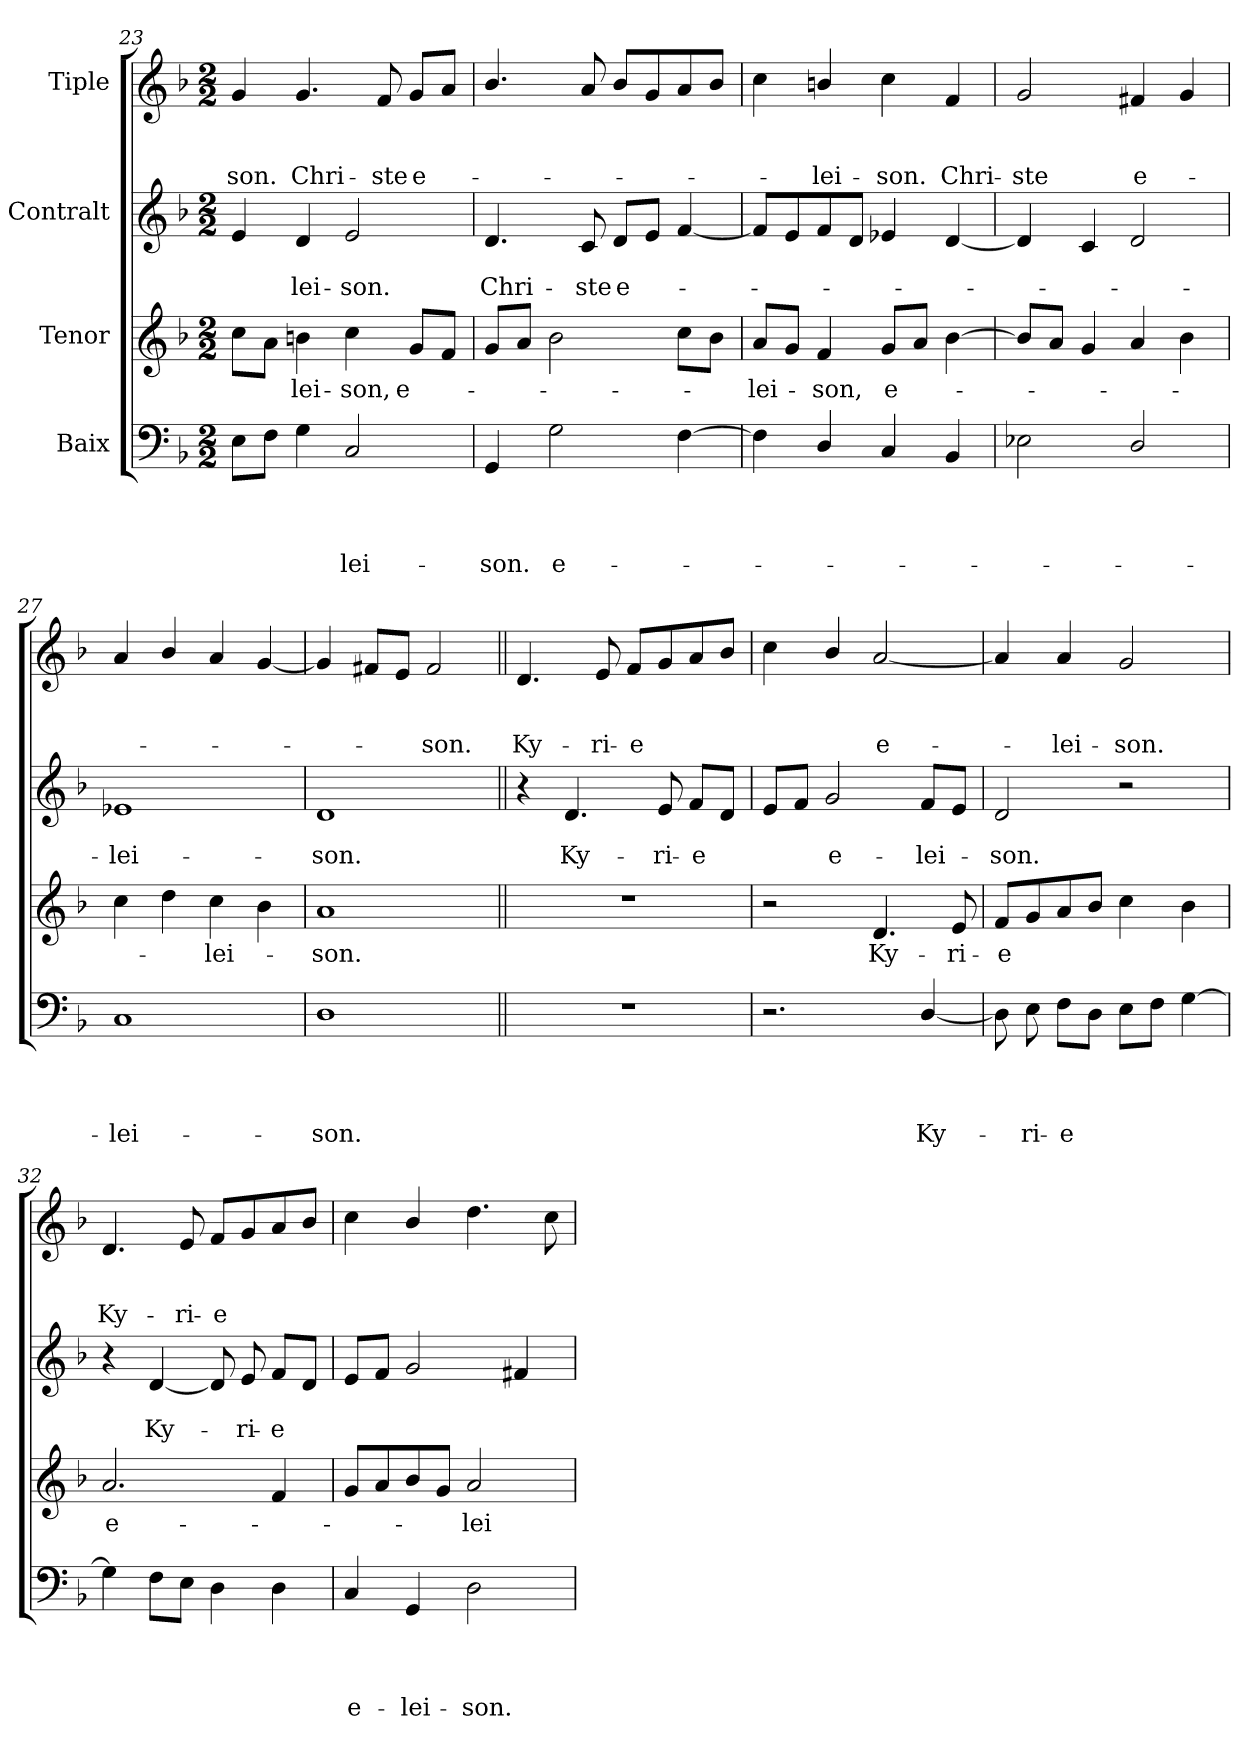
**kern	**text	**text	**text	**text	**kern	**text	**kern	**text	**text	**kern	**text	**text	**text
*part4	*part4	*part4	*part4	*part4	*part3	*part3	*part2	*part2	*part2	*part1	*part1	*part1	*part1
*staff4	*staff4	*staff4	*staff4	*staff4	*staff3	*staff3	*staff2	*staff2	*staff2	*staff1	*staff1	*staff1	*staff1
*I"Baix	*	*	*	*	*I"Tenor	*	*I"Contralt	*	*	*I"Tiple	*	*	*
*clefF4	*	*	*	*	*clefG2	*	*clefG2	*	*	*clefG2	*	*	*
*k[b-]	*	*	*	*	*k[b-]	*	*k[b-]	*	*	*k[b-]	*	*	*
*F:	*	*	*	*	*F:	*	*F:	*	*	*F:	*	*	*
*M2/2	*	*	*	*	*M2/2	*	*M2/2	*	*	*M2/2	*	*	*
=23	=23	=23	=23	=23	=23	=23	=23	=23	=23	=23	=23	=23	=23
!	!	!	!	!	!	!	!	!	!	!	!	!	!LO:LY:b
8E\L	.	.	.	.	8cc\L	.	4e/	.	.	4g/	.	.	-son.
8F\J	.	.	.	.	8a\J	.	.	.	.	.	.	.	.
!	!	!	!	!	!	!LO:LY:b	!	!	!LO:LY:b	!	!	!	!LO:LY:b
4G\	.	.	.	.	4bn\	-lei-	4d/	.	-lei-	4.g/	.	.	Chri-
!	!	!	!	!LO:LY:b	!	!LO:LY:b	!	!	!LO:LY:b	!	!	!	!
2C/	.	.	.	-lei-	4cc\	-son,	2e/	.	-son.	.	.	.	.
!	!	!	!	!	!	!	!	!	!	!	!	!	!LO:LY:b
.	.	.	.	.	.	.	.	.	.	8f/	.	.	-ste
!	!	!	!	!	!	!LO:LY:b	!	!	!	!	!	!	!LO:LY:b
.	.	.	.	.	8g/L	e-	.	.	.	8g/L	.	.	e-
.	.	.	.	.	8f/J	.	.	.	.	8a/J	.	.	.
!!LO:PB:g=z
=24	=24	=24	=24	=24	=24	=24	=24	=24	=24	=24	=24	=24	=24
!	!	!	!	!LO:LY:b	!	!	!	!	!LO:LY:b	!	!	!	!
4GG/	.	.	.	-son.	8g/L	.	4.d/	.	Chri-	4.b-/	.	.	.
.	.	.	.	.	8a/J	.	.	.	.	.	.	.	.
!	!	!	!	!LO:LY:b	!	!	!	!	!	!	!	!	!
2G\	.	.	.	e-	2b-\	.	.	.	.	.	.	.	.
!	!	!	!	!	!	!	!	!	!LO:LY:b	!	!	!	!
.	.	.	.	.	.	.	8c/	.	-ste	8a/	.	.	.
!	!	!	!	!	!	!	!	!	!LO:LY:b	!	!	!	!
.	.	.	.	.	.	.	8d/L	.	e-	8b-/L	.	.	.
.	.	.	.	.	.	.	8e/J	.	.	8g/	.	.	.
[>4F\	.	.	.	.	8cc\L	.	[<4f/	.	.	8a/	.	.	.
.	.	.	.	.	8b-\J	.	.	.	.	8b-/J	.	.	.
=25	=25	=25	=25	=25	=25	=25	=25	=25	=25	=25	=25	=25	=25
!	!	!	!	!	!	!LO:LY:b	!	!	!	!	!	!	!
4F\]	.	.	.	.	8a/L	-lei-	8f/L]	.	.	4cc\	.	.	.
.	.	.	.	.	8g/J	.	8e/	.	.	.	.	.	.
!	!	!	!	!	!	!LO:LY:b	!	!	!	!	!	!	!LO:LY:b
4D/	.	.	.	.	4f/	-son,	8f/	.	.	4bn/	.	.	-lei-
.	.	.	.	.	.	.	8d/J	.	.	.	.	.	.
!	!	!	!	!	!	!LO:LY:b	!	!	!	!	!	!	!LO:LY:b
4C/	.	.	.	.	8g/L	e-	4e-X/	.	.	4cc\	.	.	-son.
.	.	.	.	.	8a/J	.	.	.	.	.	.	.	.
!	!	!	!	!	!	!	!	!	!	!	!	!	!LO:LY:b
4BB-/	.	.	.	.	[>4b-\	.	[<4d/	.	.	4f/	.	.	Chri-
=26	=26	=26	=26	=26	=26	=26	=26	=26	=26	=26	=26	=26	=26
!	!	!	!	!	!	!	!	!	!	!	!	!	!LO:LY:b
2E-X\	.	.	.	.	8b-/L]	.	4d/]	.	.	2g/	.	.	-ste
.	.	.	.	.	8a/J	.	.	.	.	.	.	.	.
.	.	.	.	.	4g/	.	4c/	.	.	.	.	.	.
!	!	!	!	!	!	!	!	!	!	!	!	!	!LO:LY:b
2D/	.	.	.	.	4a/	.	2d/	.	.	4f#X/	.	.	e-
.	.	.	.	.	4b-\	.	.	.	.	4g/	.	.	.
=27	=27	=27	=27	=27	=27	=27	=27	=27	=27	=27	=27	=27	=27
!	!	!	!	!LO:LY:b	!	!	!	!	!LO:LY:b	!	!	!	!
1C	.	.	.	-lei-	4cc\	.	1e-X	.	-lei-	4a/	.	.	.
.	.	.	.	.	4dd\	.	.	.	.	4b-/	.	.	.
!	!	!	!	!	!	!LO:LY:b	!	!	!	!	!	!	!
.	.	.	.	.	4cc\	-lei-	.	.	.	4a/	.	.	.
.	.	.	.	.	4b-\	.	.	.	.	[<4g/	.	.	.
=28	=28	=28	=28	=28	=28	=28	=28	=28	=28	=28	=28	=28	=28
!	!	!	!	!LO:LY:b	!	!LO:LY:b	!	!	!LO:LY:b	!	!	!	!
1D	.	.	.	-son.	1a	-son.	1d	.	-son.	4g/]	.	.	.
.	.	.	.	.	.	.	.	.	.	8f#X/L	.	.	.
.	.	.	.	.	.	.	.	.	.	8e/J	.	.	.
!	!	!	!	!	!	!	!	!	!	!	!	!	!LO:LY:b
.	.	.	.	.	.	.	.	.	.	2f#/	.	.	-son.
!!LO:LB:g=z
=29||	=29||	=29||	=29||	=29||	=29||	=29||	=29||	=29||	=29||	=29||	=29||	=29||	=29||
!	!	!	!	!	!	!	!	!	!	!	!	!	!LO:LY:b
1r	.	.	.	.	1r	.	4r	.	.	4.d/	.	.	Ky-
!	!	!	!	!	!	!	!	!	!LO:LY:b	!	!	!	!
.	.	.	.	.	.	.	4.d/	.	Ky-	.	.	.	.
!	!	!	!	!	!	!	!	!	!	!	!	!	!LO:LY:b
.	.	.	.	.	.	.	.	.	.	8e/	.	.	-ri-
!	!	!	!	!	!	!	!	!	!	!	!	!	!LO:LY:b
.	.	.	.	.	.	.	.	.	.	8f/L	.	.	-e
!	!	!	!	!	!	!	!	!	!LO:LY:b	!	!	!	!
.	.	.	.	.	.	.	8e/	.	-ri-	8g/	.	.	.
!	!	!	!	!	!	!	!	!	!LO:LY:b	!	!	!	!
.	.	.	.	.	.	.	8f/L	.	-e	8a/	.	.	.
.	.	.	.	.	.	.	8d/J	.	.	8b-/J	.	.	.
=30	=30	=30	=30	=30	=30	=30	=30	=30	=30	=30	=30	=30	=30
2.r	.	.	.	.	2r	.	8e/L	.	.	4cc\	.	.	.
.	.	.	.	.	.	.	8f/J	.	.	.	.	.	.
!	!	!	!	!	!	!	!	!	!LO:LY:b	!	!	!	!
.	.	.	.	.	.	.	2g/	.	e-	4b-/	.	.	.
!	!	!	!	!	!	!LO:LY:b	!	!	!	!	!	!	!LO:LY:b
.	.	.	.	.	4.d/	Ky-	.	.	.	[<2a/	.	.	e-
!	!	!	!	!LO:LY:b	!	!	!	!	!LO:LY:b	!	!	!	!
[<4D/	.	.	.	Ky-	.	.	8f/L	.	-lei-	.	.	.	.
!	!	!	!	!	!	!LO:LY:b	!	!	!	!	!	!	!
.	.	.	.	.	8e/	-ri-	8e/J	.	.	.	.	.	.
=31	=31	=31	=31	=31	=31	=31	=31	=31	=31	=31	=31	=31	=31
!	!	!	!	!	!	!LO:LY:b	!	!	!LO:LY:b	!	!	!	!
8D\]	.	.	.	.	8f/L	-e	2d/	.	-son.	4a/]	.	.	.
!	!	!	!	!LO:LY:b	!	!	!	!	!	!	!	!	!
8E\	.	.	.	-ri-	8g/	.	.	.	.	.	.	.	.
!	!	!	!	!LO:LY:b	!	!	!	!	!	!	!	!	!LO:LY:b
8F\L	.	.	.	-e	8a/	.	.	.	.	4a/	.	.	-lei-
8D\J	.	.	.	.	8b-/J	.	.	.	.	.	.	.	.
!	!	!	!	!	!	!	!	!	!	!	!	!	!LO:LY:b
8E\L	.	.	.	.	4cc\	.	2r	.	.	2g/	.	.	-son.
8F\J	.	.	.	.	.	.	.	.	.	.	.	.	.
[>4G\	.	.	.	.	4b-\	.	.	.	.	.	.	.	.
=32	=32	=32	=32	=32	=32	=32	=32	=32	=32	=32	=32	=32	=32
!	!	!	!	!	!	!LO:LY:b	!	!	!	!	!	!	!LO:LY:b
4G\]	.	.	.	.	2.a/	e-	4r	.	.	4.d/	.	.	Ky-
!	!	!	!	!	!	!	!	!	!LO:LY:b	!	!	!	!
8F\L	.	.	.	.	.	.	[<4d/	.	Ky-	.	.	.	.
!	!	!	!	!	!	!	!	!	!	!	!	!	!LO:LY:b
8E\J	.	.	.	.	.	.	.	.	.	8e/	.	.	-ri-
!	!	!	!	!	!	!	!	!	!	!	!	!	!LO:LY:b
4D\	.	.	.	.	.	.	8d/]	.	.	8f/L	.	.	-e
!	!	!	!	!	!	!	!	!	!LO:LY:b	!	!	!	!
.	.	.	.	.	.	.	8e/	.	-ri-	8g/	.	.	.
!	!	!	!	!	!	!	!	!	!LO:LY:b	!	!	!	!
4D\	.	.	.	.	4f/	.	8f/L	.	-e	8a/	.	.	.
.	.	.	.	.	.	.	8d/J	.	.	8b-/J	.	.	.
=33	=33	=33	=33	=33	=33	=33	=33	=33	=33	=33	=33	=33	=33
!	!	!	!	!LO:LY:b	!	!	!	!	!	!	!	!	!
4C/	.	.	.	e-	8g/L	.	8e/L	.	.	4cc\	.	.	.
.	.	.	.	.	8a/	.	8f/J	.	.	.	.	.	.
!	!	!	!	!LO:LY:b	!	!	!	!	!	!	!	!	!
4GG/	.	.	.	-lei-	8b-/	.	2g/	.	.	4b-/	.	.	.
.	.	.	.	.	8g/J	.	.	.	.	.	.	.	.
!	!	!	!	!LO:LY:b	!	!LO:LY:b	!	!	!	!	!	!	!
2D\	.	.	.	-son.	2a/	-lei-	.	.	.	4.dd\	.	.	.
.	.	.	.	.	.	.	4f#X/	.	.	.	.	.	.
.	.	.	.	.	.	.	.	.	.	8cc\	.	.	.
=	=	=	=	=	=	=	=	=	=	=	=	=	=
*-	*-	*-	*-	*-	*-	*-	*-	*-	*-	*-	*-	*-	*-
